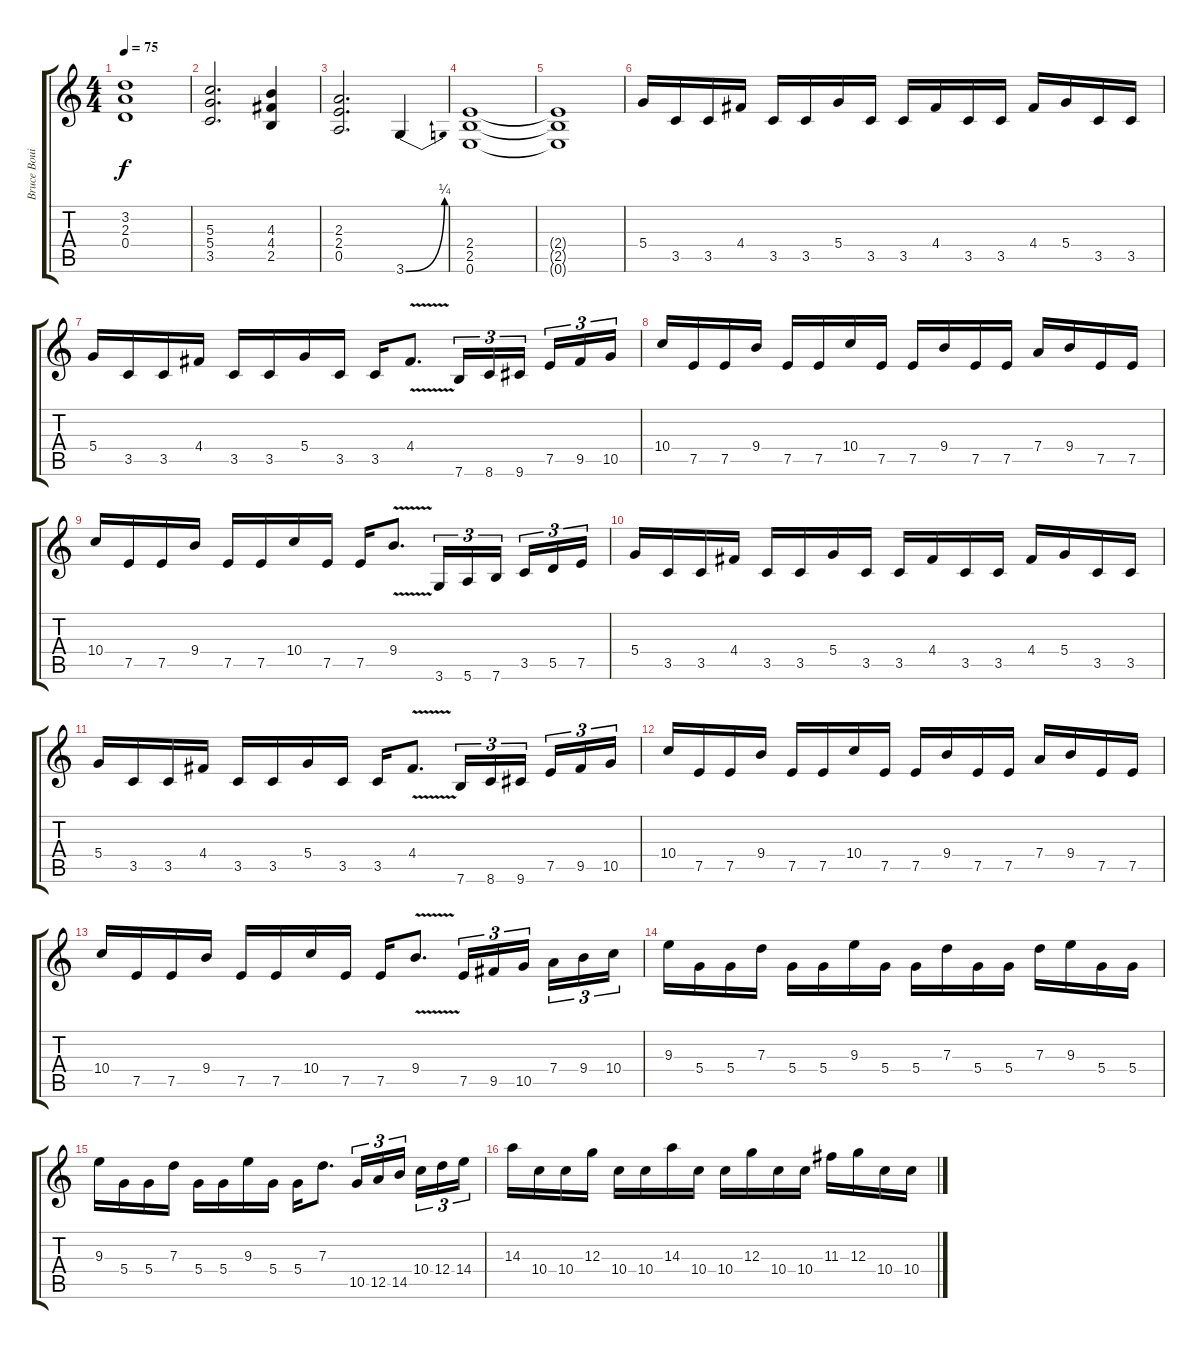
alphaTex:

\track ("Bruce Bouilliet" "Bruce Boui") {instrument overdrivenguitar}
\staff {score tabs}
\tuning (E4 B3 G3 D3 A2 E2) {hide}
\ts (4 4)
\tempo 75
\clef g2
\ks c
(3.2{t} 2.3{t} 0.4{t}).1{dy f} |
(5.3 5.4 3.5).2{d} (4.3 4.4 2.5).4 |
(2.3 2.4 0.5).2{d} 3.6{be (bend 0 0 60 1)}.4 |
(2.4 2.5 0.6).1 |
(2.4{t} 2.5{t} 0.6{t}).1 |
5.4.16 3.5.16 3.5.16 4.4.16 3.5.16 3.5.16 5.4.16 3.5.16 3.5.16 4.4.16 3.5.16 3.5.16 4.4.16 5.4.16 3.5.16 3.5.16 |
5.4.16 3.5.16 3.5.16 4.4.16 3.5.16 3.5.16 5.4.16 3.5.16 3.5.16 4.4{v}.8{d} 7.6.16{tu (3 2)} 8.6.16{tu (3 2)} 9.6.16{tu (3 2)} 7.5.16{tu (3 2)} 9.5.16{tu (3 2)} 10.5.16{tu (3 2)} |
10.4.16 7.5.16 7.5.16 9.4.16 7.5.16 7.5.16 10.4.16 7.5.16 7.5.16 9.4.16 7.5.16 7.5.16 7.4.16 9.4.16 7.5.16 7.5.16 |
10.4.16 7.5.16 7.5.16 9.4.16 7.5.16 7.5.16 10.4.16 7.5.16 7.5.16 9.4{v}.8{d} 3.6.16{tu (3 2)} 5.6.16{tu (3 2)} 7.6.16{tu (3 2)} 3.5.16{tu (3 2)} 5.5.16{tu (3 2)} 7.5.16{tu (3 2)} |
5.4.16 3.5.16 3.5.16 4.4.16 3.5.16 3.5.16 5.4.16 3.5.16 3.5.16 4.4.16 3.5.16 3.5.16 4.4.16 5.4.16 3.5.16 3.5.16 |
5.4.16 3.5.16 3.5.16 4.4.16 3.5.16 3.5.16 5.4.16 3.5.16 3.5.16 4.4{v}.8{d} 7.6.16{tu (3 2)} 8.6.16{tu (3 2)} 9.6.16{tu (3 2)} 7.5.16{tu (3 2)} 9.5.16{tu (3 2)} 10.5.16{tu (3 2)} |
10.4.16 7.5.16 7.5.16 9.4.16 7.5.16 7.5.16 10.4.16 7.5.16 7.5.16 9.4.16 7.5.16 7.5.16 7.4.16 9.4.16 7.5.16 7.5.16 |
10.4.16 7.5.16 7.5.16 9.4.16 7.5.16 7.5.16 10.4.16 7.5.16 7.5.16 9.4{v}.8{d} 7.5.16{tu (3 2)} 9.5.16{tu (3 2)} 10.5.16{tu (3 2)} 7.4.16{tu (3 2)} 9.4.16{tu (3 2)} 10.4.16{tu (3 2)} |
9.3.16 5.4.16 5.4.16 7.3.16 5.4.16 5.4.16 9.3.16 5.4.16 5.4.16 7.3.16 5.4.16 5.4.16 7.3.16 9.3.16 5.4.16 5.4.16 |
9.3.16 5.4.16 5.4.16 7.3.16 5.4.16 5.4.16 9.3.16 5.4.16 5.4.16 7.3.8{d} 10.5.16{tu (3 2)} 12.5.16{tu (3 2)} 14.5.16{tu (3 2)} 10.4.16{tu (3 2)} 12.4.16{tu (3 2)} 14.4.16{tu (3 2)} |
14.3.16 10.4.16 10.4.16 12.3.16 10.4.16 10.4.16 14.3.16 10.4.16 10.4.16 12.3.16 10.4.16 10.4.16 11.3.16 12.3.16 10.4.16 10.4.16
